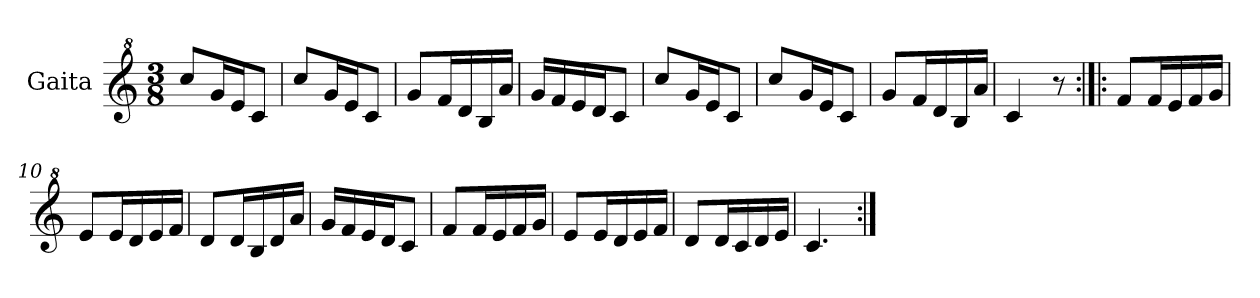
**kern
*part1
*staff1
*I"Gaita
*clefG^2
*k[]
*M3/8
=1
8ccc/L
16gg/L
16ee/J
8cc/J
=2
8ccc/L
16gg/L
16ee/J
8cc/J
=3
8gg/L
16ff/L
16dd/
16b/
16aa/JJ
=4
16gg/LL
16ff/
16ee/
16dd/J
8cc/J
=5
8ccc/L
16gg/L
16ee/J
8cc/J
=6
8ccc/L
16gg/L
16ee/J
8cc/J
=7
8gg/L
16ff/L
16dd/
16b/
16aa/JJ
=8
4cc/
8r
!!LO:LB:g=z
=9:|!|:
8ff/L
16ff/L
16ee/
16ff/
16gg/JJ
=10
8ee/L
16ee/L
16dd/
16ee/
16ff/JJ
=11
8dd/L
16dd/L
16b/
16dd/
16aa/JJ
=12
16gg/LL
16ff/
16ee/
16dd/J
8cc/J
=13
8ff/L
16ff/L
16ee/
16ff/
16gg/JJ
=14
8ee/L
16ee/L
16dd/
16ee/
16ff/JJ
=15
8dd/L
16dd/L
16cc/
16dd/
16ee/JJ
=16
4.cc/
=:|!
*-
